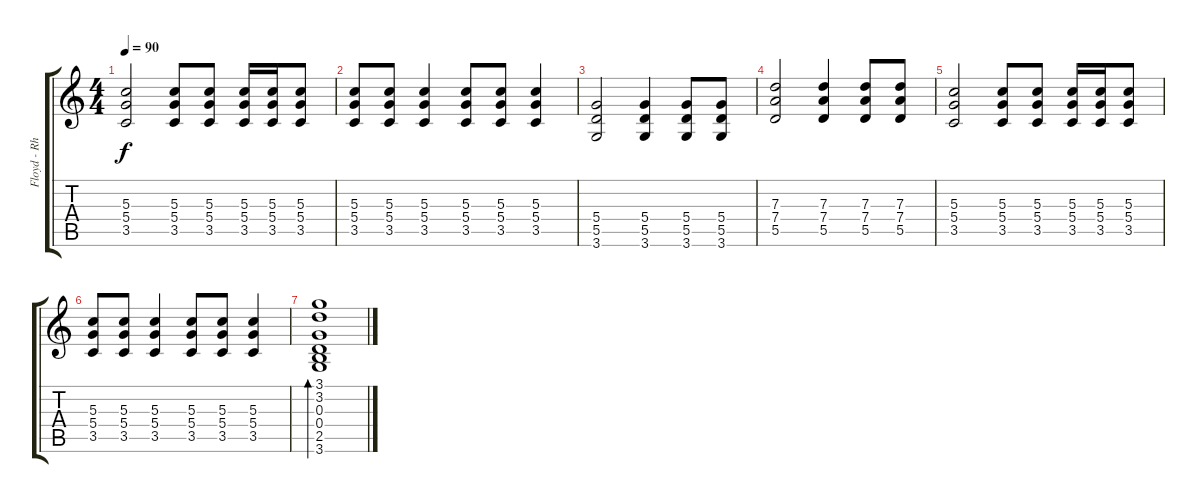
\track ("Floyd - Rhythm Guitar 2" "Floyd - Rh") {instrument distortionguitar}
\staff {score tabs}
\tuning (E4 B3 G3 D3 A2 E2) {hide}
\ts (4 4)
\tempo 90
\clef g2
\ks c
(5.3 5.4 3.5).2{dy f} (5.3 5.4 3.5).8 (5.3 5.4 3.5).8 (5.3 5.4 3.5).16 (5.3 5.4 3.5).16 (5.3 5.4 3.5).8 |
(5.3 5.4 3.5).8 (5.3 5.4 3.5).8 (5.3 5.4 3.5).4 (5.3 5.4 3.5).8 (5.3 5.4 3.5).8 (5.3 5.4 3.5).4 |
(5.4 5.5 3.6).2 (5.4 5.5 3.6).4 (5.4 5.5 3.6).8 (5.4 5.5 3.6).8 |
(7.3 7.4 5.5).2 (7.3 7.4 5.5).4 (7.3 7.4 5.5).8 (7.3 7.4 5.5).8 |
(5.3 5.4 3.5).2 (5.3 5.4 3.5).8 (5.3 5.4 3.5).8 (5.3 5.4 3.5).16 (5.3 5.4 3.5).16 (5.3 5.4 3.5).8 |
(5.3 5.4 3.5).8 (5.3 5.4 3.5).8 (5.3 5.4 3.5).4 (5.3 5.4 3.5).8 (5.3 5.4 3.5).8 (5.3 5.4 3.5).4 |
(3.1 3.2 0.3 0.4 2.5 3.6).1{bd 240}
